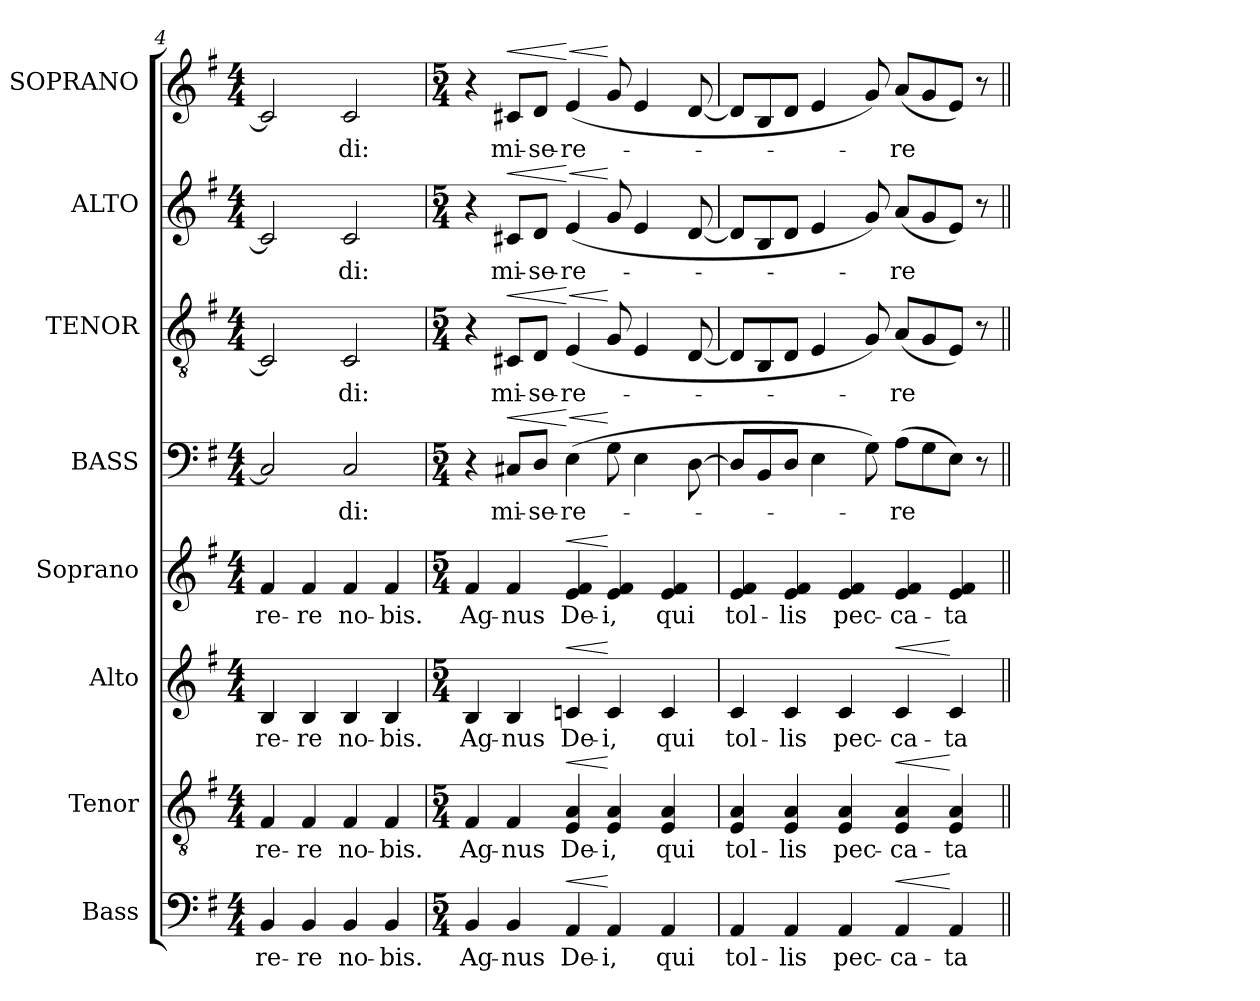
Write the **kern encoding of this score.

**kern	**text	**dynam	**kern	**text	**dynam	**kern	**text	**dynam	**kern	**text	**dynam	**kern	**text	**dynam	**kern	**text	**dynam	**kern	**text	**dynam	**kern	**text	**dynam
*part8	*part8	*part8	*part7	*part7	*part7	*part6	*part6	*part6	*part5	*part5	*part5	*part4	*part4	*part4	*part3	*part3	*part3	*part2	*part2	*part2	*part1	*part1	*part1
*staff8	*staff8	*staff8	*staff7	*staff7	*staff7	*staff6	*staff6	*staff6	*staff5	*staff5	*staff5	*staff4	*staff4	*staff4	*staff3	*staff3	*staff3	*staff2	*staff2	*staff2	*staff1	*staff1	*staff1
*I"Bass	*	*	*I"Tenor	*	*	*I"Alto	*	*	*I"Soprano	*	*	*I"BASS	*	*	*I"TENOR	*	*	*I"ALTO	*	*	*I"SOPRANO	*	*
*I'B.	*	*	*I'T.	*	*	*I'A.	*	*	*I'S.	*	*	*I'B.	*	*	*I'T.	*	*	*I'A.	*	*	*I'S.	*	*
*clefF4	*	*	*clefGv2	*	*	*clefG2	*	*	*clefG2	*	*	*clefF4	*	*	*clefGv2	*	*	*clefG2	*	*	*clefG2	*	*
*k[f#]	*	*	*k[f#]	*	*	*k[f#]	*	*	*k[f#]	*	*	*k[f#]	*	*	*k[f#]	*	*	*k[f#]	*	*	*k[f#]	*	*
*G:	*	*	*G:	*	*	*G:	*	*	*G:	*	*	*G:	*	*	*G:	*	*	*G:	*	*	*G:	*	*
*M4/4	*	*	*M4/4	*	*	*M4/4	*	*	*M4/4	*	*	*M4/4	*	*	*M4/4	*	*	*M4/4	*	*	*M4/4	*	*
=4	=4	=4	=4	=4	=4	=4	=4	=4	=4	=4	=4	=4	=4	=4	=4	=4	=4	=4	=4	=4	=4	=4	=4
4BB	-re-	.	4F#	-re-	.	4B	-re-	.	4f#	-re-	.	2C]	.	.	2C]	.	.	2c]	.	.	2c]	.	.
4BB	-re	.	4F#	-re	.	4B	-re	.	4f#	-re	.	.	.	.	.	.	.	.	.	.	.	.	.
4BB	no-	.	4F#	no-	.	4B	no-	.	4f#	no-	.	2C	-di:	.	2C	-di:	.	2c	-di:	.	2c	-di:	.
4BB	-bis.	.	4F#	-bis.	.	4B	-bis.	.	4f#	-bis.	.	.	.	.	.	.	.	.	.	.	.	.	.
=5	=5	=5	=5	=5	=5	=5	=5	=5	=5	=5	=5	=5	=5	=5	=5	=5	=5	=5	=5	=5	=5	=5	=5
*M5/4	*	*	*M5/4	*	*	*M5/4	*	*	*M5/4	*	*	*M5/4	*	*	*M5/4	*	*	*M5/4	*	*	*M5/4	*	*
4BB	Ag-	.	4F#	Ag-	.	4B	Ag-	.	4f#	Ag-	.	4r	.	.	4r	.	.	4r	.	.	4r	.	.
!	!	!	!	!	!	!	!	!	!	!	!	!	!	!LO:HP:a	!	!	!LO:HP:a	!	!	!LO:HP:a	!	!	!LO:HP:a
4BB	-nus	.	4F#	-nus	.	4B	-nus	.	4f#	-nus	.	8C#XL	mi-	<	8C#XL	mi-	<	8c#XL	mi-	<	8c#XL	mi-	<
.	.	.	.	.	.	.	.	.	.	.	.	8DJ	-se-	.	8DJ	-se-	.	8dJ	-se-	.	8dJ	-se-	.
!	!	!LO:HP:a	!	!	!LO:HP:a	!	!	!LO:HP:a	!	!	!LO:HP:a	!	!	!LO:HP:n=1:a	!	!	!LO:HP:n=1:a	!	!	!LO:HP:n=1:a	!	!	!LO:HP:n=1:a
4AA	De-	<	4E 4A	De-	<	4cn	De-	<	4e 4f#	De-	<	(4E	-re-	[ <	(4E	-re-	[ <	(4e	-re-	[ <	(4e	-re-	[ <
4AA	-i,	[	4E 4A	-i,	[	4c	-i,	[	4e 4f#	-i,	[	8G	.	[	8G	.	[	8g	.	[	8g	.	[
.	.	.	.	.	.	.	.	.	.	.	.	4E	.	.	4E	.	.	4e	.	.	4e	.	.
4AA	qui	.	4E 4A	qui	.	4c	qui	.	4e 4f#	qui	.	.	.	.	.	.	.	.	.	.	.	.	.
.	.	.	.	.	.	.	.	.	.	.	.	[8D	.	.	[8D	.	.	[8d	.	.	[8d	.	.
=6	=6	=6	=6	=6	=6	=6	=6	=6	=6	=6	=6	=6	=6	=6	=6	=6	=6	=6	=6	=6	=6	=6	=6
4AA	tol-	.	4E 4A	tol-	.	4c	tol-	.	4e 4f#	tol-	.	8DL]	.	.	8DL]	.	.	8dL]	.	.	8dL]	.	.
.	.	.	.	.	.	.	.	.	.	.	.	8BB	.	.	8BB	.	.	8B	.	.	8B	.	.
4AA	-lis	.	4E 4A	-lis	.	4c	-lis	.	4e 4f#	-lis	.	8DJ	.	.	8DJ	.	.	8dJ	.	.	8dJ	.	.
.	.	.	.	.	.	.	.	.	.	.	.	4E	.	.	4E	.	.	4e	.	.	4e	.	.
4AA	pec-	.	4E 4A	pec-	.	4c	pec-	.	4e 4f#	pec-	.	.	.	.	.	.	.	.	.	.	.	.	.
.	.	.	.	.	.	.	.	.	.	.	.	8G)	.	.	8G)	.	.	8g)	.	.	8g)	.	.
!	!	!LO:HP:a	!	!	!LO:HP:a	!	!	!LO:HP:a	!	!	!	!	!	!	!	!	!	!	!	!	!	!	!
4AA	-ca-	<	4E 4A	-ca-	<	4c	-ca-	<	4e 4f#	-ca-	.	(8AL	-re	.	(8AL	-re	.	(8aL	-re	.	(8aL	-re	.
.	.	.	.	.	.	.	.	.	.	.	.	8G	.	.	8G	.	.	8g	.	.	8g	.	.
4AA	-ta	[	4E 4A	-ta	[	4c	-ta	[	4e 4f#	-ta	.	8EJ)	.	.	8EJ)	.	.	8eJ)	.	.	8eJ)	.	.
.	.	.	.	.	.	.	.	.	.	.	.	8r	.	.	8r	.	.	8r	.	.	8r	.	.
=||	=||	=||	=||	=||	=||	=||	=||	=||	=||	=||	=||	=||	=||	=||	=||	=||	=||	=||	=||	=||	=||	=||	=||
*-	*-	*-	*-	*-	*-	*-	*-	*-	*-	*-	*-	*-	*-	*-	*-	*-	*-	*-	*-	*-	*-	*-	*-
